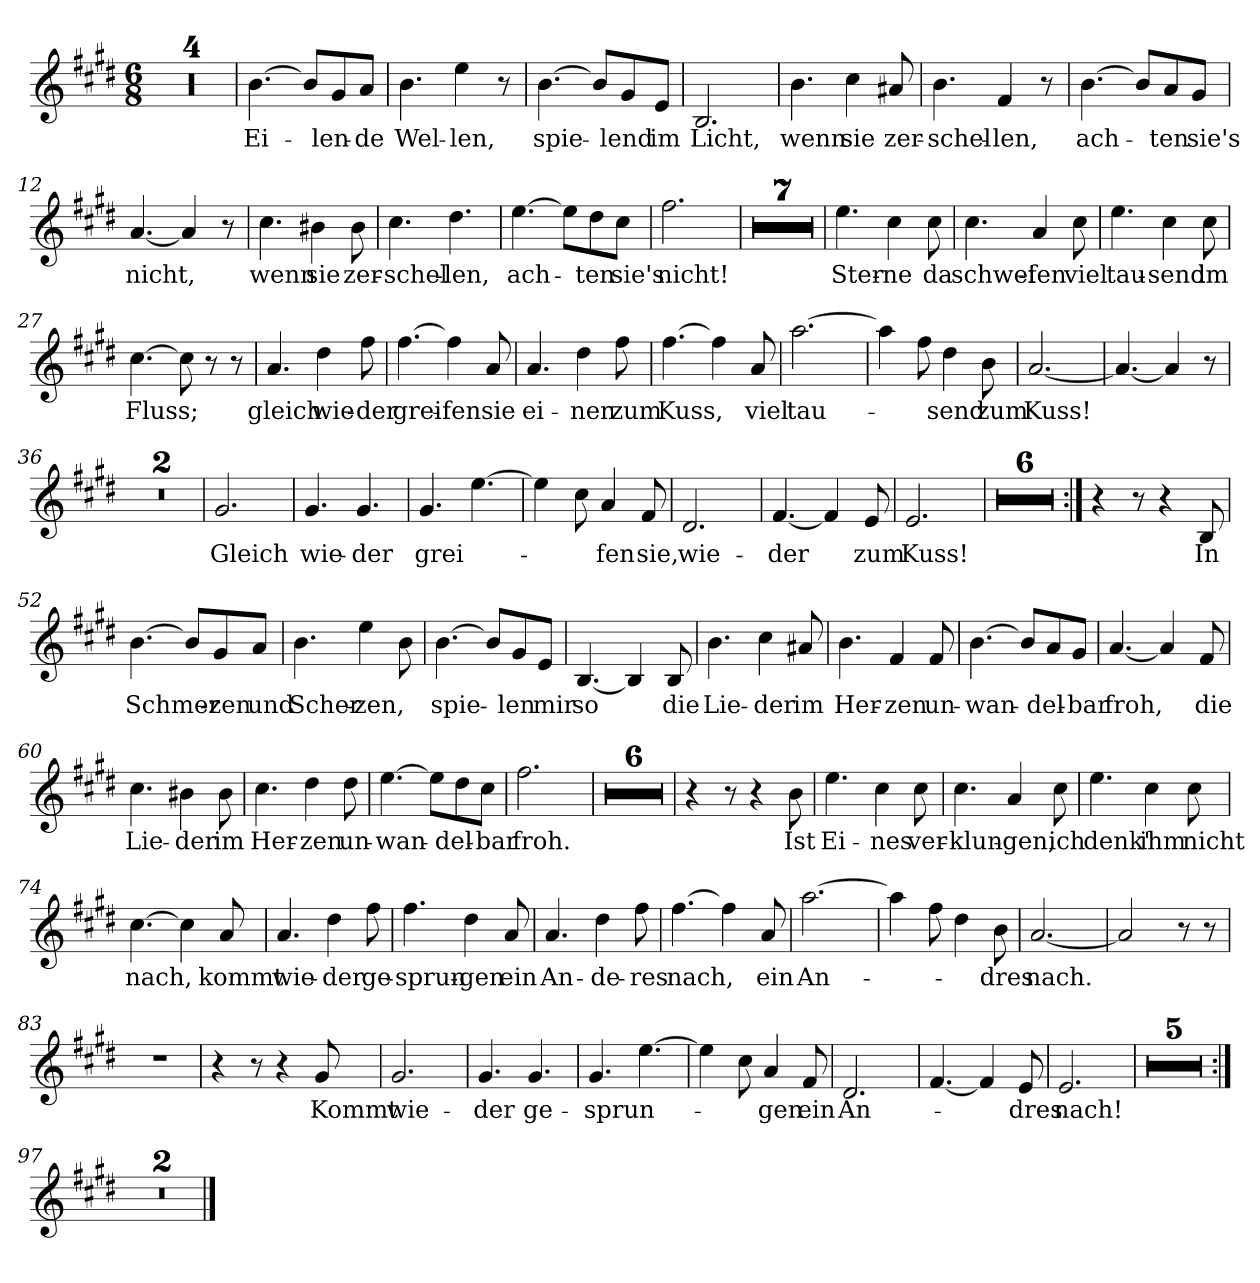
**kern	**text
*part1	*part1
*staff1	*staff1
*clefG2	*
*k[f#c#g#d#]	*
*M6/8	*
=1	=1
2.r	.
=2	=2
2.r	.
=3	=3
2.r	.
=4	=4
2.r	.
=5	=5
!	!LO:LY:b
[4.b\	Ei-
8b/L]	.
!	!LO:LY:b
8g#/	-len-
!	!LO:LY:b
8a/J	-de
=6	=6
!	!LO:LY:b
4.b\	Wel-
!	!LO:LY:b
4ee\	-len,
8r	.
=7	=7
!	!LO:LY:b
[4.b\	spie-
8b/L]	.
!	!LO:LY:b
8g#/	-lend
!	!LO:LY:b
8e/J	im
=8	=8
!	!LO:LY:b
2.B/	Licht,
=9	=9
!	!LO:LY:b
4.b\	wenn
!	!LO:LY:b
4cc#\	sie
!	!LO:LY:b
8a#X/	zer-
=10	=10
!	!LO:LY:b
4.b\	-schel-
!	!LO:LY:b
4f#/	-len,
8r	.
=11	=11
!	!LO:LY:b
[4.b\	ach-
8b/L]	.
!	!LO:LY:b
8a/	-ten
!	!LO:LY:b
8g#/J	sie's
!!LO:LB:g=z
=12	=12
!	!LO:LY:b
[4.a/	nicht,
4a/]	.
8r	.
=13	=13
!	!LO:LY:b
4.cc#\	wenn
!	!LO:LY:b
4b#X\	sie
!	!LO:LY:b
8b#\	zer-
=14	=14
!	!LO:LY:b
4.cc#\	-schel-
!	!LO:LY:b
4.dd#\	-len,
=15	=15
!	!LO:LY:b
[4.ee\	ach-
8ee\L]	.
!	!LO:LY:b
8dd#\	-ten
!	!LO:LY:b
8cc#\J	sie's
=16	=16
!	!LO:LY:b
2.ff#\	nicht!
=17	=17
2.r	.
=18	=18
2.r	.
=19	=19
2.r	.
=20	=20
2.r	.
=21	=21
2.r	.
=22	=22
2.r	.
=23	=23
2.r	.
=24	=24
!	!LO:LY:b
4.ee\	Ster-
!	!LO:LY:b
4cc#\	-ne
!	!LO:LY:b
8cc#\	da
!!LO:LB:g=z
=25	=25
!	!LO:LY:b
4.cc#\	schwei-
!	!LO:LY:b
4a/	-fen
!	!LO:LY:b
8cc#\	viel
=26	=26
!	!LO:LY:b
4.ee\	tau-
!	!LO:LY:b
4cc#\	-send
!	!LO:LY:b
8cc#\	im
=27	=27
!	!LO:LY:b
[4.cc#\	Fluss;
8cc#\]	.
8r	.
8r	.
=28	=28
!	!LO:LY:b
4.a/	gleich
!	!LO:LY:b
4dd#\	wie-
!	!LO:LY:b
8ff#\	-der
=29	=29
!	!LO:LY:b
[4.ff#\	grei-
!	!LO:LY:b
4ff#\]	-fen
!	!LO:LY:b
8a/	sie
=30	=30
!	!LO:LY:b
4.a/	ei-
!	!LO:LY:b
4dd#\	-nen
!	!LO:LY:b
8ff#\	zum
=31	=31
!	!LO:LY:b
[4.ff#\	Kuss,
4ff#\]	.
!	!LO:LY:b
8a/	viel
=32	=32
!	!LO:LY:b
[2.aa\	tau-
!!LO:LB:g=z
=33	=33
4aa\]	.
8ff#\	.
!	!LO:LY:b
4dd#\	-send
!	!LO:LY:b
8b\	zum
=34	=34
!	!LO:LY:b
[2.a/	Kuss!
=35	=35
4.a/_	.
4a/]	.
8r	.
=36	=36
2.r	.
=37	=37
2.r	.
=38	=38
!	!LO:LY:b
2.g#/	Gleich
=39	=39
!	!LO:LY:b
4.g#/	wie-
!	!LO:LY:b
4.g#/	-der
=40	=40
!	!LO:LY:b
4.g#/	grei-
[4.ee\	.
=41	=41
4ee\]	.
8cc#\	.
!	!LO:LY:b
4a/	-fen
!	!LO:LY:b
8f#/	sie,
=42	=42
!	!LO:LY:b
2.d#/	wie-
=43	=43
!	!LO:LY:b
[4.f#/	-der
4f#/]	.
!	!LO:LY:b
8e/	zum
=44	=44
!	!LO:LY:b
2.e/	Kuss!
!!LO:LB:g=z
=45	=45
2.r	.
=46	=46
2.r	.
=47	=47
2.r	.
=48	=48
2.r	.
=49	=49
2.r	.
=50	=50
2.r	.
=51:|!	=51:|!
4r	.
8r	.
4r	.
!	!LO:LY:b
8B/	In
=52	=52
!	!LO:LY:b
[4.b\	Schmer-
8b/L]	.
!	!LO:LY:b
8g#/	-zen
!	!LO:LY:b
8a/J	und
=53	=53
!	!LO:LY:b
4.b\	Scher-
!	!LO:LY:b
4ee\	-zen,
8b\	.
=54	=54
!	!LO:LY:b
[4.b\	spie-
8b/L]	.
!	!LO:LY:b
8g#/	-len
!	!LO:LY:b
8e/J	mir
=55	=55
!	!LO:LY:b
[4.B/	so
4B/]	.
!	!LO:LY:b
8B/	die
!!LO:LB:g=z
=56	=56
!	!LO:LY:b
4.b\	Lie-
!	!LO:LY:b
4cc#\	-der
!	!LO:LY:b
8a#X/	im
=57	=57
!	!LO:LY:b
4.b\	Her-
!	!LO:LY:b
4f#/	-zen
!	!LO:LY:b
8f#/	un-
=58	=58
!	!LO:LY:b
[4.b\	-wan-
8b/L]	.
!	!LO:LY:b
8a/	-del-
!	!LO:LY:b
8g#/J	-bar
=59	=59
!	!LO:LY:b
[4.a/	froh,
4a/]	.
!	!LO:LY:b
8f#/	die
=60	=60
!	!LO:LY:b
4.cc#\	Lie-
!	!LO:LY:b
4b#X\	-der
!	!LO:LY:b
8b#\	im
=61	=61
!	!LO:LY:b
4.cc#\	Her-
!	!LO:LY:b
4dd#\	-zen
!	!LO:LY:b
8dd#\	un-
=62	=62
!	!LO:LY:b
[4.ee\	-wan-
8ee\L]	.
!	!LO:LY:b
8dd#\	-del-
!	!LO:LY:b
8cc#\J	-bar
=63	=63
!	!LO:LY:b
2.ff#\	froh.
=64	=64
2.r	.
=65	=65
2.r	.
!!LO:LB:g=z
=66	=66
2.r	.
=67	=67
2.r	.
=68	=68
2.r	.
=69	=69
2.r	.
=70	=70
4r	.
8r	.
4r	.
!	!LO:LY:b
8b\	Ist
=71	=71
!	!LO:LY:b
4.ee\	Ei-
!	!LO:LY:b
4cc#\	-nes
!	!LO:LY:b
8cc#\	ver-
=72	=72
!	!LO:LY:b
4.cc#\	-klun-
!	!LO:LY:b
4a/	-gen,
!	!LO:LY:b
8cc#\	ich
=73	=73
!	!LO:LY:b
4.ee\	denk'
!	!LO:LY:b
4cc#\	ihm
!	!LO:LY:b
8cc#\	nicht
=74	=74
!	!LO:LY:b
[4.cc#\	nach,
4cc#\]	.
!	!LO:LY:b
8a/	kommt
=75	=75
!	!LO:LY:b
4.a/	wie-
!	!LO:LY:b
4dd#\	-der
!	!LO:LY:b
8ff#\	ge-
!!LO:LB:g=z
=76	=76
!	!LO:LY:b
4.ff#\	-sprun-
!	!LO:LY:b
4dd#\	-gen
!	!LO:LY:b
8a/	ein
=77	=77
!	!LO:LY:b
4.a/	An-
!	!LO:LY:b
4dd#\	-de-
!	!LO:LY:b
8ff#\	-res
=78	=78
!	!LO:LY:b
[4.ff#\	nach,
4ff#\]	.
!	!LO:LY:b
8a/	ein
=79	=79
!	!LO:LY:b
[2.aa\	An-
=80	=80
4aa\]	.
8ff#\	.
4dd#\	.
!	!LO:LY:b
8b\	-dres
=81	=81
!	!LO:LY:b
[2.a/	nach.
=82	=82
2a/]	.
8r	.
8r	.
=83	=83
2.r	.
=84	=84
4r	.
8r	.
4r	.
!	!LO:LY:b
8g#/	Kommt
=85	=85
!	!LO:LY:b
2.g#/	wie-
=86	=86
!	!LO:LY:b
4.g#/	-der
!	!LO:LY:b
4.g#/	ge-
=87	=87
!	!LO:LY:b
4.g#/	-sprun-
[4.ee\	.
!!LO:LB:g=z
=88	=88
4ee\]	.
8cc#\	.
!	!LO:LY:b
4a/	-gen
!	!LO:LY:b
8f#/	ein
=89	=89
!	!LO:LY:b
2.d#/	An-
=90	=90
[4.f#/	.
4f#/]	.
!	!LO:LY:b
8e/	-dres
=91	=91
!	!LO:LY:b
2.e/	nach!
=92	=92
2.r	.
=93	=93
2.r	.
=94	=94
2.r	.
=95	=95
2.r	.
=96	=96
2.r	.
=97:|!	=97:|!
2.r	.
=98	=98
2.r	.
==	==
*-	*-
